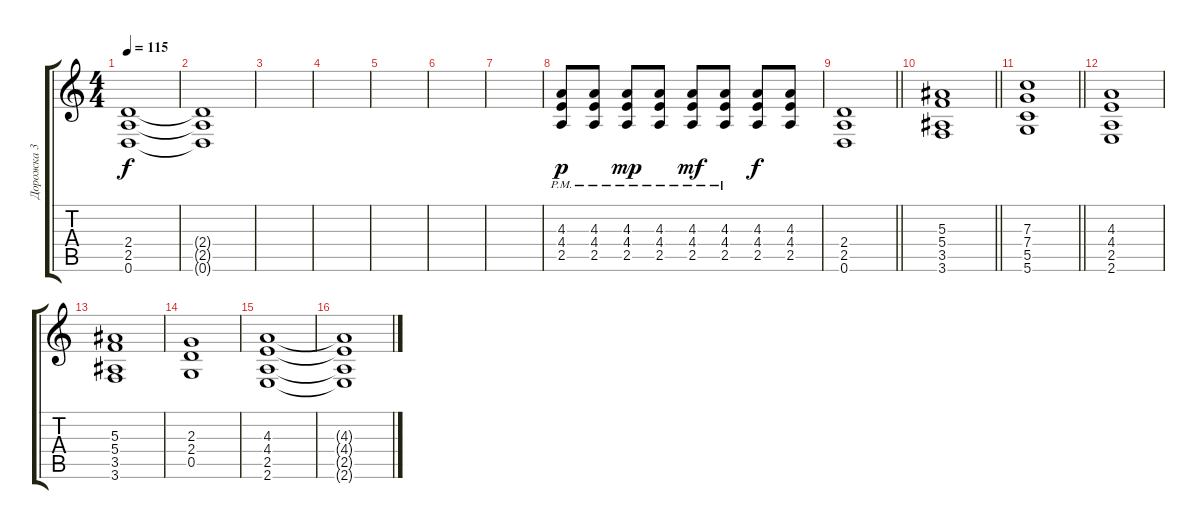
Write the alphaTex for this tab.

\track ("Дорожка 3" "Дорожка 3") {instrument distortionguitar}
\staff {score tabs}
\tuning (D4 A3 F3 C3 G2 D2) {hide}
\ts (4 4)
\tempo 115
\clef g2
\ks c
(2.4 2.5 0.6).1{dy f} |
(2.4{t} 2.5{t} 0.6{t}).1 |
|
|
|
|
|
(4.3{pm} 4.4{pm} 2.5{pm}).8{dy p} (4.3{pm} 4.4{pm} 2.5{pm}).8 (4.3{pm} 4.4{pm} 2.5{pm}).8{dy mp} (4.3{pm} 4.4{pm} 2.5{pm}).8 (4.3{pm} 4.4{pm} 2.5{pm}).8{dy mf} (4.3{pm} 4.4{pm} 2.5{pm}).8 (4.3 4.4 2.5).8{dy f} (4.3 4.4 2.5).8 |
\barLineRight lightlight
(2.4 2.5 0.6).1 |
\barLineRight lightlight
(5.3 5.4 3.5 3.6).1 |
\barLineRight lightlight
(7.3 7.4 5.5 5.6).1 |
(4.3 4.4 2.5 2.6).1 |
(5.3 5.4 3.5 3.6).1 |
(2.3 2.4 0.5).1 |
(4.3 4.4 2.5 2.6).1 |
(4.3{t} 4.4{t} 2.5{t} 2.6{t}).1
